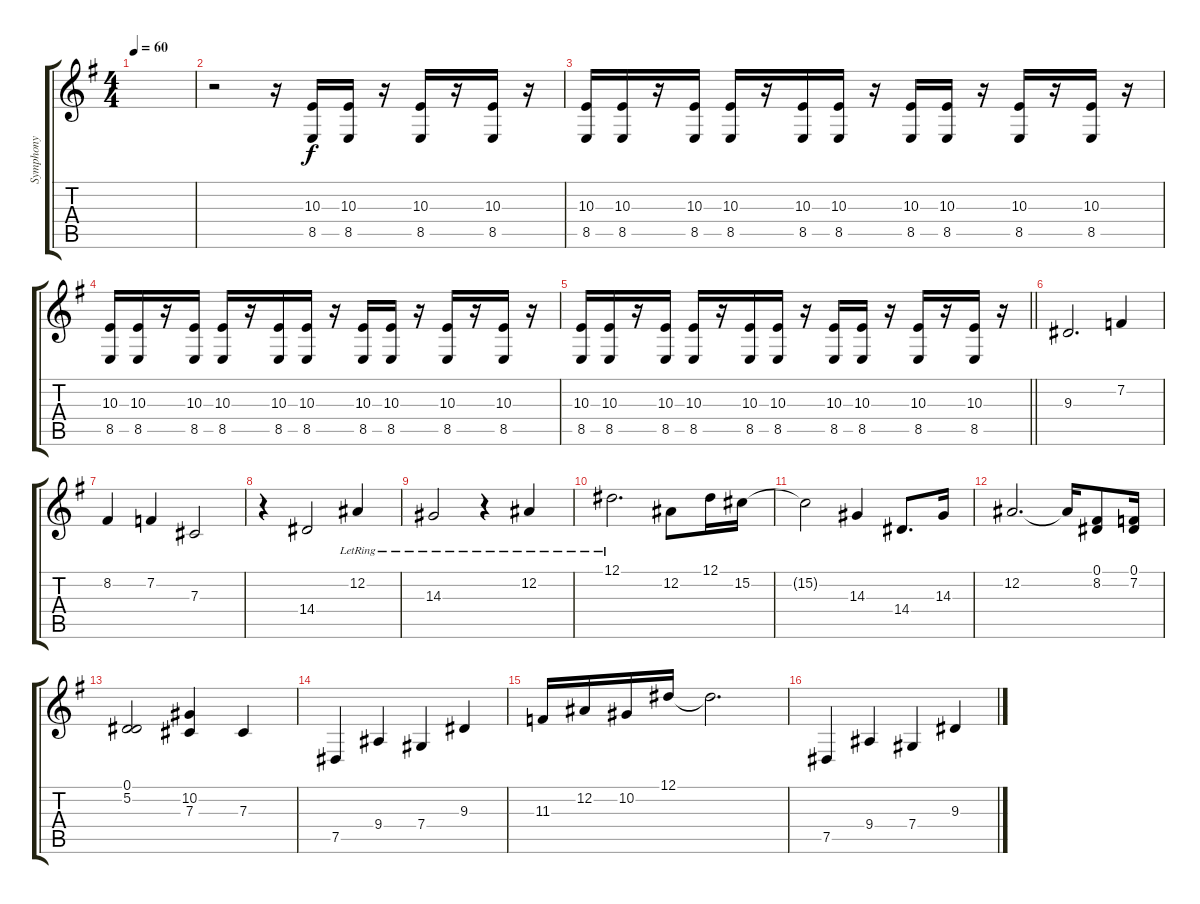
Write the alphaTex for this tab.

\track ("Symphony" "Symphony") {instrument stringensemble1}
\staff {score tabs}
\tuning (Eb4 Bb3 Gb3 Db3 Ab2 Eb2) {hide}
\ts (4 4)
\tempo 60
\clef g2
\ks g
|
r.2 r.16 (10.3 8.5).16 (10.3 8.5).16 r.16 (10.3 8.5).16 r.16 (10.3 8.5).16 r.16 |
(10.3 8.5).16 (10.3 8.5).16 r.16 (10.3 8.5).16 (10.3 8.5).16 r.16 (10.3 8.5).16 (10.3 8.5).16 r.16 (10.3 8.5).16 (10.3 8.5).16 r.16 (10.3 8.5).16 r.16 (10.3 8.5).16 r.16 |
(10.3 8.5).16 (10.3 8.5).16 r.16 (10.3 8.5).16 (10.3 8.5).16 r.16 (10.3 8.5).16 (10.3 8.5).16 r.16 (10.3 8.5).16 (10.3 8.5).16 r.16 (10.3 8.5).16 r.16 (10.3 8.5).16 r.16 |
\barLineRight lightlight
(10.3 8.5).16 (10.3 8.5).16 r.16 (10.3 8.5).16 (10.3 8.5).16 r.16 (10.3 8.5).16 (10.3 8.5).16 r.16 (10.3 8.5).16 (10.3 8.5).16 r.16 (10.3 8.5).16 r.16 (10.3 8.5).16 r.16 |
9.3.2{d} 7.2.4 |
8.2.4 7.2.4 7.3.2 |
r.4 14.4.2 12.2{lr}.4 |
14.3{lr}.2 r.4 12.2{lr}.4 |
12.1{lr}.2{d} 12.2.8 12.1.16 15.2.16 |
15.2{t}.2 14.3.4 14.4.8{d} 14.3.16 |
12.2.2{d} 12.2{t}.16 (0.1 8.2).8 (0.1 7.2).16 |
(0.1 5.2).2 (10.2 7.3).4 7.3.4 |
7.5.4 9.4.4 7.4.4 9.3.4 |
11.3.16 12.2.16 10.2.16 12.1.16 12.1{t}.2{d} |
7.5.4 9.4.4 7.4.4 9.3.4
